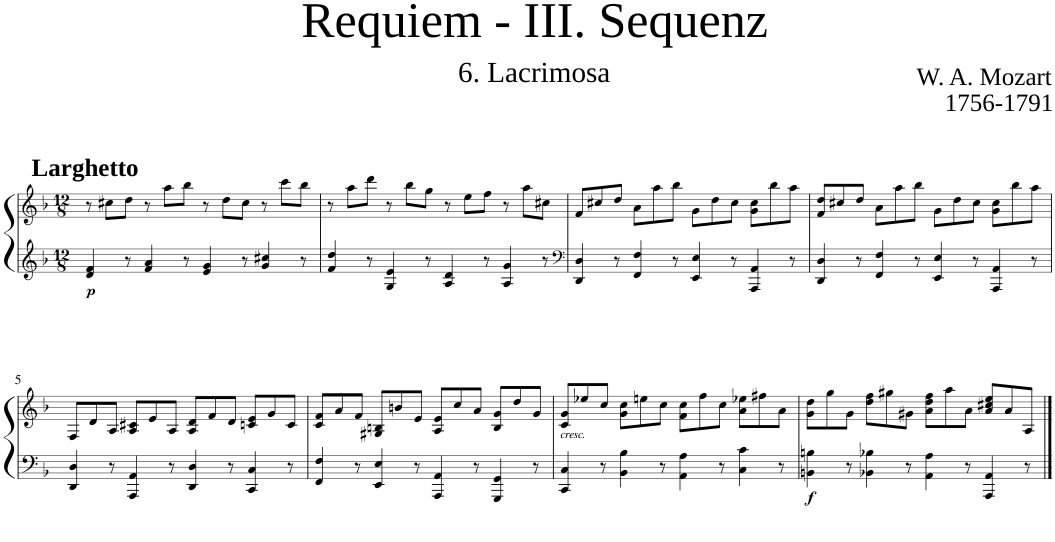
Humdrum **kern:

**kern	**kern	**dynam
*part1	*part1	*part1
*staff2	*staff1	*staff1/2
*I"Piano	*	*
*I'Pno.	*	*
*stria5	*stria5	*
*clefG2	*clefG2	*
*k[b-]	*k[b-]	*
*M12/8	*M12/8	*
=1	=1	=1
!	!LO:TX:a:B:t=Larghetto	!
!	!	!LO:DY:b=2
4d/ 4f/	8r	p
.	8cc#X\L	.
8r	8dd\J	.
4f/ 4a/	8r	.
.	8aa\L	.
8r	8bb-\J	.
4e/ 4g/	8r	.
.	8dd\L	.
8r	8cc#\J	.
4g/ 4cc#X/	8r	.
.	8ccc\L	.
8r	8bb-\J	.
=2	=2	=2
4f/ 4dd/	8r	.
.	8aa\L	.
8r	8ddd\J	.
4G/ 4e/	8r	.
.	8bb-\L	.
8r	8gg\J	.
4A/ 4d/	8r	.
.	8ee\L	.
8r	8ff\J	.
4A/ 4g/	8r	.
.	8aa\L	.
8r	8cc#X\J	.
=3	=3	=3
*clefF4	*	*
4DD/ 4D/	8f/L	.
.	8cc#X/	.
8r	8dd/J	.
4FF/ 4F/	8a\L	.
.	8aa\	.
8r	8bb-\J	.
4EE/ 4E/	8g\L	.
.	8dd\	.
8r	8cc#\J	.
4AAA/ 4AA/	8g\ 8cc#\L	.
.	8bb-\	.
8r	8aa\J	.
=4	=4	=4
4DD/ 4D/	8f/ 8dd/L	.
.	8cc#X/	.
8r	8dd/J	.
4FF/ 4F/	8a\L	.
.	8aa\	.
8r	8bb-\J	.
4EE/ 4E/	8g\L	.
.	8dd\	.
8r	8cc#\J	.
4AAA/ 4AA/	8g\ 8cc#\L	.
.	8bb-\	.
8r	8aa\J	.
!!LO:LB:g=z
=5	=5	=5
4DD/ 4D/	8F/L	.
.	8d/	.
8r	8A/J	.
4AAA/ 4AA/	8A/ 8c#X/L	.
.	8e/	.
8r	8A/J	.
4DD/ 4D/	8A/ 8d/L	.
.	8f/	.
8r	8d/J	.
4CC/ 4C/	8cn/ 8e/L	.
.	8g/	.
8r	8c/J	.
=6	=6	=6
4FF/ 4F/	8c/ 8f/L	.
.	8a/	.
8r	8f/J	.
4EE/ 4E/	8G#X/ 8Bn/L	.
.	8bn/	.
8r	8e/J	.
4AAA/ 4AA/	8A/ 8e/L	.
.	8cc/	.
8r	8a/J	.
4GGG/ 4GG/	8B/ 8g/L	.
.	8dd/	.
8r	8g/J	.
=7	=7	=7
!LO:TX:a:i:t=cresc.	!	!
4CC/ 4C/	8c/ 8g/L	.
.	8ee-X/	.
8r	8cc/J	.
4BB-\ 4B-\	8g\ 8cc\L	.
.	8een\	.
8r	8cc\J	.
4AA\ 4A\	8f\ 8cc\L	.
.	8ff\	.
8r	8cc\J	.
4C\ 4c\	8a\ 8ee-X\L	.
.	8ff#X\	.
8r	8a\J	.
=8	=8	=8
!	!	!LO:DY:b=2
4BBn\ 4Bn\	8g\ 8dd\L	f
.	8gg\	.
8r	8g\J	.
4BB-X\ 4B-X\	8dd\ 8ff\L	.
.	8gg#X\	.
8r	8g#X\J	.
4AA\ 4A\	8a\ 8dd\ 8ff\L	.
.	8aa\	.
8r	8a\J	.
4AAA/ 4AA/	8a/ 8cc#X/ 8ee/L	.
.	8a/	.
8r	8A/J	.
==	==	==
*-	*-	*-
